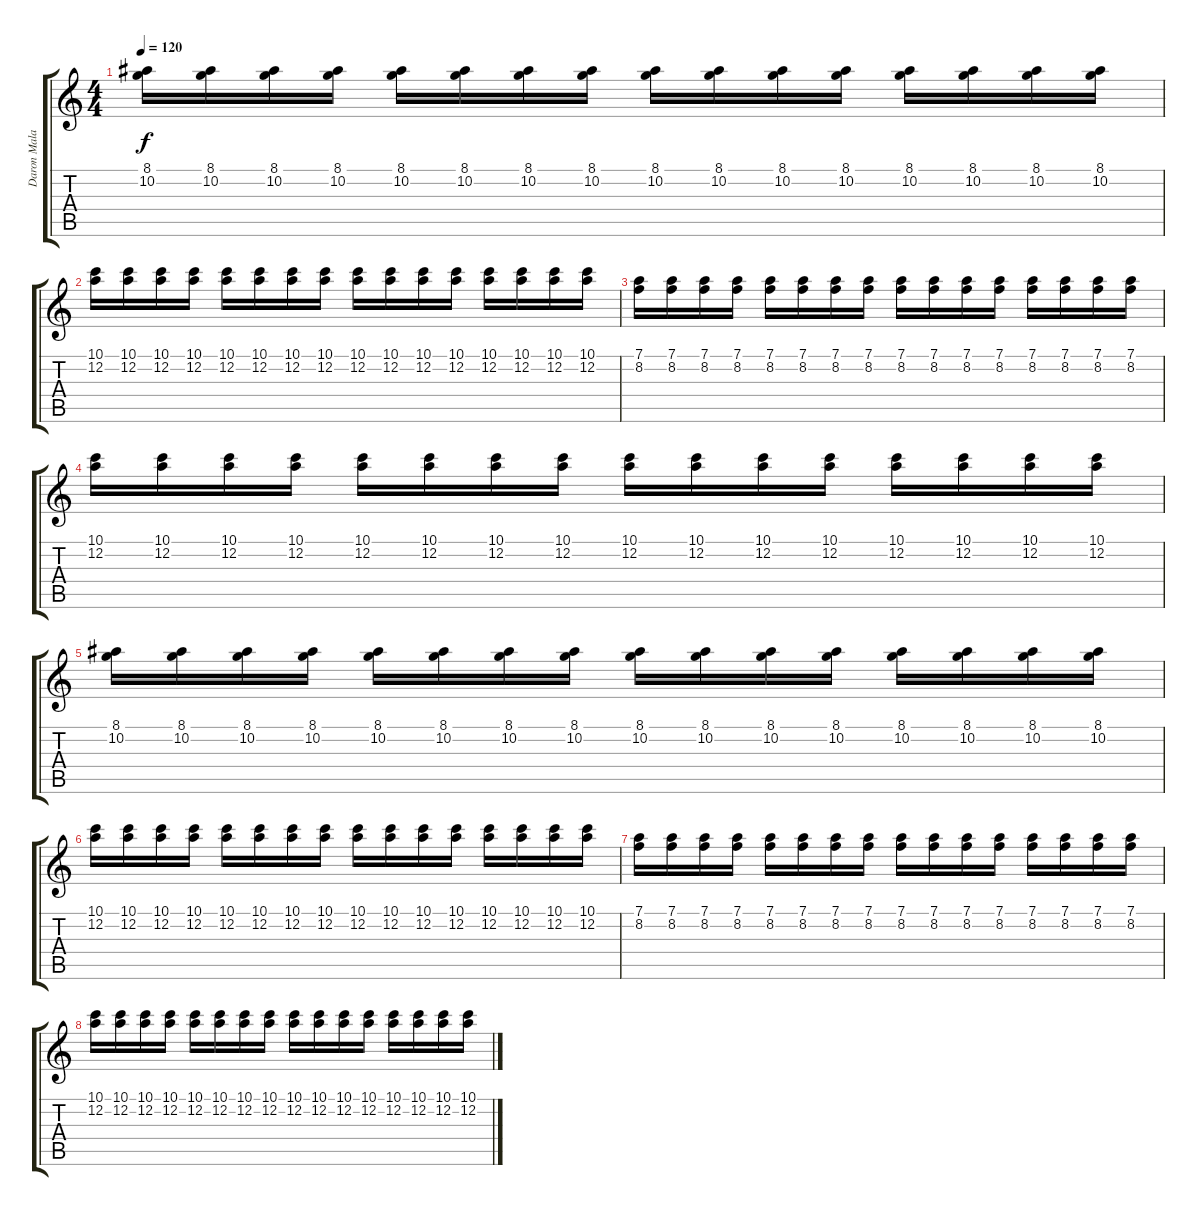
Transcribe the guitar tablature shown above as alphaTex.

\track ("Daron Malakian (Clean)" "Daron Mala") {instrument electricguitarclean}
\staff {score tabs}
\tuning (D4 A3 F3 C3 G2 C2) {hide}
\ts (4 4)
\tempo 120
\clef g2
\ks c
(8.1 10.2).16{dy f} (8.1 10.2).16 (8.1 10.2).16 (8.1 10.2).16 (8.1 10.2).16 (8.1 10.2).16 (8.1 10.2).16 (8.1 10.2).16 (8.1 10.2).16 (8.1 10.2).16 (8.1 10.2).16 (8.1 10.2).16 (8.1 10.2).16 (8.1 10.2).16 (8.1 10.2).16 (8.1 10.2).16 |
(10.1 12.2).16 (10.1 12.2).16 (10.1 12.2).16 (10.1 12.2).16 (10.1 12.2).16 (10.1 12.2).16 (10.1 12.2).16 (10.1 12.2).16 (10.1 12.2).16 (10.1 12.2).16 (10.1 12.2).16 (10.1 12.2).16 (10.1 12.2).16 (10.1 12.2).16 (10.1 12.2).16 (10.1 12.2).16 |
(7.1 8.2).16 (7.1 8.2).16 (7.1 8.2).16 (7.1 8.2).16 (7.1 8.2).16 (7.1 8.2).16 (7.1 8.2).16 (7.1 8.2).16 (7.1 8.2).16 (7.1 8.2).16 (7.1 8.2).16 (7.1 8.2).16 (7.1 8.2).16 (7.1 8.2).16 (7.1 8.2).16 (7.1 8.2).16 |
(10.1 12.2).16 (10.1 12.2).16 (10.1 12.2).16 (10.1 12.2).16 (10.1 12.2).16 (10.1 12.2).16 (10.1 12.2).16 (10.1 12.2).16 (10.1 12.2).16 (10.1 12.2).16 (10.1 12.2).16 (10.1 12.2).16 (10.1 12.2).16 (10.1 12.2).16 (10.1 12.2).16 (10.1 12.2).16 |
(8.1 10.2).16 (8.1 10.2).16 (8.1 10.2).16 (8.1 10.2).16 (8.1 10.2).16 (8.1 10.2).16 (8.1 10.2).16 (8.1 10.2).16 (8.1 10.2).16 (8.1 10.2).16 (8.1 10.2).16 (8.1 10.2).16 (8.1 10.2).16 (8.1 10.2).16 (8.1 10.2).16 (8.1 10.2).16 |
(10.1 12.2).16 (10.1 12.2).16 (10.1 12.2).16 (10.1 12.2).16 (10.1 12.2).16 (10.1 12.2).16 (10.1 12.2).16 (10.1 12.2).16 (10.1 12.2).16 (10.1 12.2).16 (10.1 12.2).16 (10.1 12.2).16 (10.1 12.2).16 (10.1 12.2).16 (10.1 12.2).16 (10.1 12.2).16 |
(7.1 8.2).16 (7.1 8.2).16 (7.1 8.2).16 (7.1 8.2).16 (7.1 8.2).16 (7.1 8.2).16 (7.1 8.2).16 (7.1 8.2).16 (7.1 8.2).16 (7.1 8.2).16 (7.1 8.2).16 (7.1 8.2).16 (7.1 8.2).16 (7.1 8.2).16 (7.1 8.2).16 (7.1 8.2).16 |
(10.1 12.2).16 (10.1 12.2).16 (10.1 12.2).16 (10.1 12.2).16 (10.1 12.2).16 (10.1 12.2).16 (10.1 12.2).16 (10.1 12.2).16 (10.1 12.2).16 (10.1 12.2).16 (10.1 12.2).16 (10.1 12.2).16 (10.1 12.2).16 (10.1 12.2).16 (10.1 12.2).16 (10.1 12.2).16
